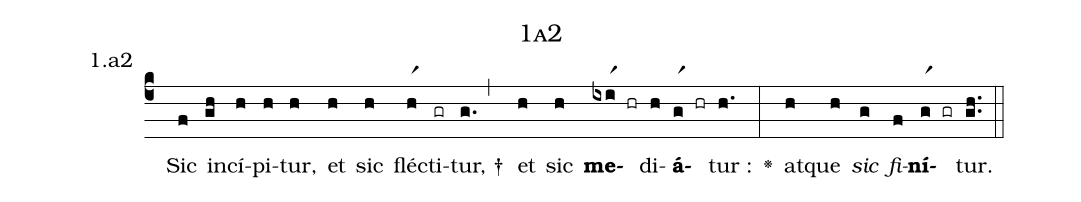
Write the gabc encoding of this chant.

name: 1a2;
annotation: 1.a2;
%%
(c4) ~() Sic(f) in(gh)cí(h)pi(h)tur,(h) et(h) sic(h) fléc(hr1)ti(gr)tur, †(g.,) et(h) sic(h) <b>me</b>(ixir1 hr)di(h)<b>á</b>(gr1 hr)tur :(h.) <v>\greheightstar</v>(:) at(h)que(h) <i>sic</i>(g) <i>fi</i>(f)<b>ní</b>(gr1 gr)tur.(gh..) (::)


%E(h) u(h) o(g) u(f) a(g) e.(gh..) (::)
